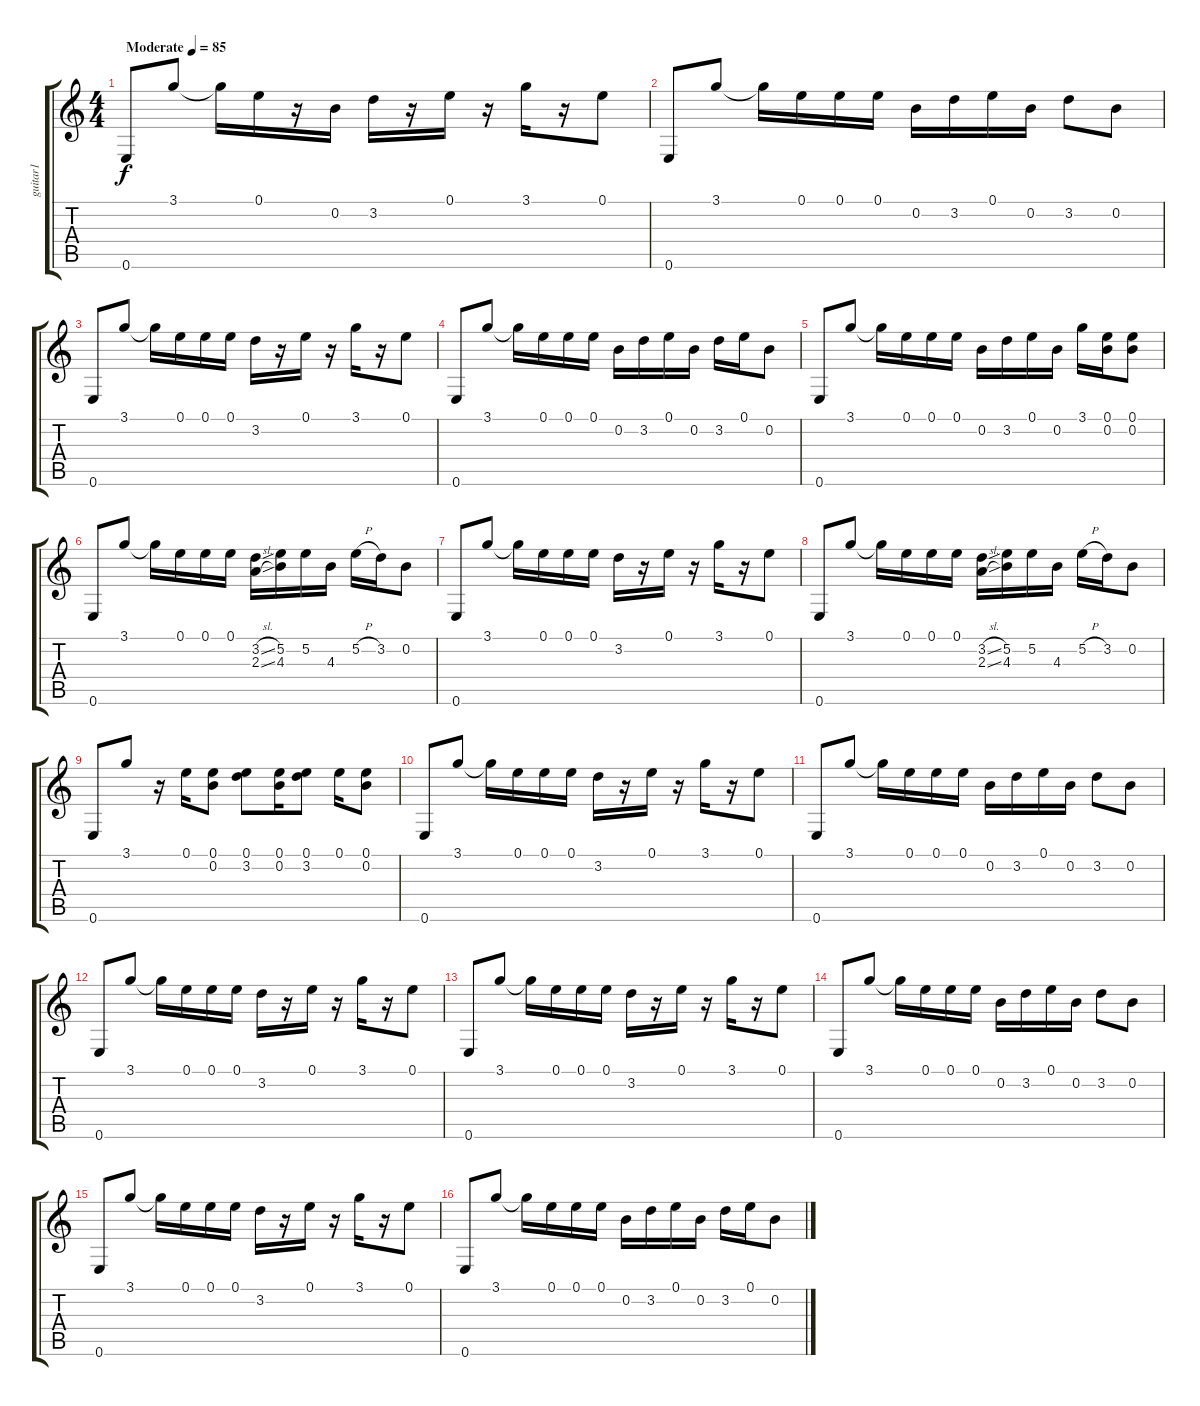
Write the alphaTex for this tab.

\track ("guitar1" "guitar1") {instrument electricguitarjazz}
\staff {score tabs}
\tuning (E4 B3 G3 D3 A2 E2) {hide}
\ts (4 4)
\tempo (85 "Moderate")
\clef g2
\ks c
0.6.8{dy f instrument electricguitarjazz} 3.1.8 3.1{t}.16 0.1.16 r.16 0.2.16 3.2.16 r.16 0.1.16 r.16 3.1.16 r.16 0.1.8 |
0.6.8 3.1.8 3.1{t}.16 0.1.16 0.1.16 0.1.16 0.2.16 3.2.16 0.1.16 0.2.16 3.2.8 0.2.8 |
0.6.8 3.1.8 3.1{t}.16 0.1.16 0.1.16 0.1.16 3.2.16 r.16 0.1.16 r.16 3.1.16 r.16 0.1.8 |
0.6.8 3.1.8 3.1{t}.16 0.1.16 0.1.16 0.1.16 0.2.16 3.2.16 0.1.16 0.2.16 3.2.16 0.1.16 0.2.8 |
0.6.8 3.1.8 3.1{t}.16 0.1.16 0.1.16 0.1.16 0.2.16 3.2.16 0.1.16 0.2.16 3.1.16 (0.1 0.2).16 (0.1 0.2).8 |
0.6.8 3.1.8 3.1{t}.16 0.1.16 0.1.16 0.1.16 (3.2{sl} 2.3{sl}).16 (5.2 4.3).16 5.2.16 4.3.16 5.2{h}.16 3.2.16 0.2.8 |
0.6.8 3.1.8 3.1{t}.16 0.1.16 0.1.16 0.1.16 3.2.16 r.16 0.1.16 r.16 3.1.16 r.16 0.1.8 |
0.6.8 3.1.8 3.1{t}.16 0.1.16 0.1.16 0.1.16 (3.2{sl} 2.3{sl}).16 (5.2 4.3).16 5.2.16 4.3.16 5.2{h}.16 3.2.16 0.2.8 |
0.6.8 3.1.8 r.16 0.1.16 (0.1 0.2).8 (0.1 3.2).8 (0.1 0.2).16 (0.1 3.2).8 0.1.16 (0.1 0.2).8 |
0.6.8 3.1.8 3.1{t}.16 0.1.16 0.1.16 0.1.16 3.2.16 r.16 0.1.16 r.16 3.1.16 r.16 0.1.8 |
0.6.8 3.1.8 3.1{t}.16 0.1.16 0.1.16 0.1.16 0.2.16 3.2.16 0.1.16 0.2.16 3.2.8 0.2.8 |
0.6.8 3.1.8 3.1{t}.16 0.1.16 0.1.16 0.1.16 3.2.16 r.16 0.1.16 r.16 3.1.16 r.16 0.1.8 |
0.6.8 3.1.8 3.1{t}.16 0.1.16 0.1.16 0.1.16 3.2.16 r.16 0.1.16 r.16 3.1.16 r.16 0.1.8 |
0.6.8 3.1.8 3.1{t}.16 0.1.16 0.1.16 0.1.16 0.2.16 3.2.16 0.1.16 0.2.16 3.2.8 0.2.8 |
0.6.8 3.1.8 3.1{t}.16 0.1.16 0.1.16 0.1.16 3.2.16 r.16 0.1.16 r.16 3.1.16 r.16 0.1.8 |
0.6.8 3.1.8 3.1{t}.16 0.1.16 0.1.16 0.1.16 0.2.16 3.2.16 0.1.16 0.2.16 3.2.16 0.1.16 0.2.8
